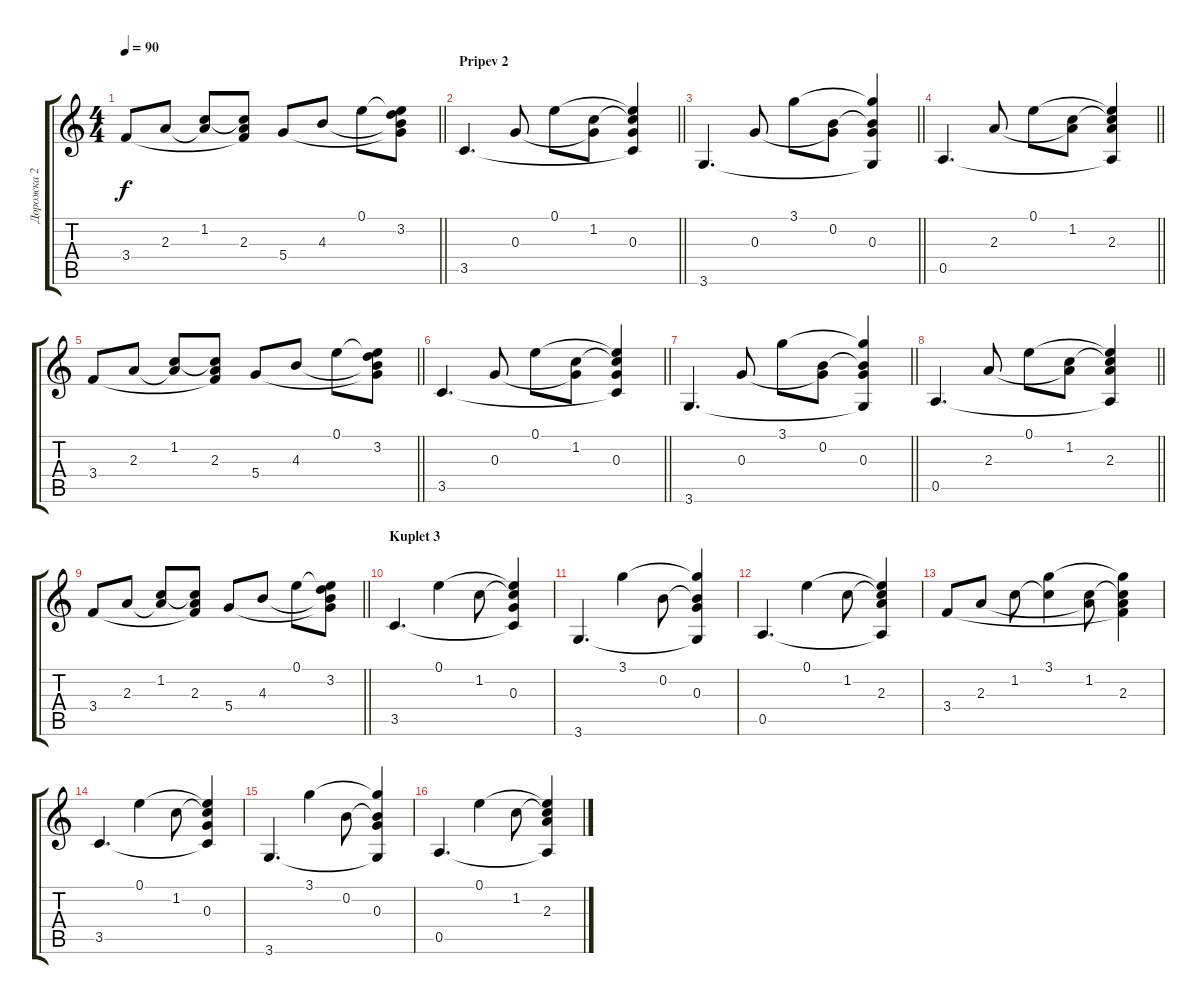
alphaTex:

\track ("Дорожка 2" "Дорожка 2") {instrument acousticguitarsteel}
\staff {score tabs}
\tuning (E4 B3 G3 D3 A2 E2) {hide}
\ts (4 4)
\tempo 90
\clef g2
\barLineRight lightlight
\ks c
3.4.8{dy f} 2.3.8 (1.2 2.3{t}).8 (1.2{t} 2.3 3.4{t}).8 5.4.8 4.3.8 0.1.8 (0.1{t} 3.2 4.3{t} 5.4{t}).8 |
\section ("" "Pripev 2")
\barLineRight lightlight
3.5.4{d} 0.3.8 0.1.8 (1.2 0.3{t}).8 (0.1{t} 1.2{t} 0.3 3.5{t}).4 |
\barLineRight lightlight
3.6.4{d} 0.3.8 3.1.8 (0.2 0.3{t}).8 (3.1{t} 0.2{t} 0.3 3.6{t}).4 |
\barLineRight lightlight
0.5.4{d} 2.3.8 0.1.8 (1.2 2.3{t}).8 (0.1{t} 1.2{t} 2.3 0.5{t}).4 |
\barLineRight lightlight
3.4.8 2.3.8 (1.2 2.3{t}).8 (1.2{t} 2.3 3.4{t}).8 5.4.8 4.3.8 0.1.8 (0.1{t} 3.2 4.3{t} 5.4{t}).8 |
\barLineRight lightlight
3.5.4{d} 0.3.8 0.1.8 (1.2 0.3{t}).8 (0.1{t} 1.2{t} 0.3 3.5{t}).4 |
\barLineRight lightlight
3.6.4{d} 0.3.8 3.1.8 (0.2 0.3{t}).8 (3.1{t} 0.2{t} 0.3 3.6{t}).4 |
\barLineRight lightlight
0.5.4{d} 2.3.8 0.1.8 (1.2 2.3{t}).8 (0.1{t} 1.2{t} 2.3 0.5{t}).4 |
\barLineRight lightlight
3.4.8 2.3.8 (1.2 2.3{t}).8 (1.2{t} 2.3 3.4{t}).8 5.4.8 4.3.8 0.1.8 (0.1{t} 3.2 4.3{t} 5.4{t}).8 |
\section ("" "Kuplet 3")
3.5.4{d} 0.1.4 1.2.8 (0.1{t} 1.2{t} 0.3 3.5{t}).4 |
3.6.4{d} 3.1.4 0.2.8 (3.1{t} 0.2{t} 0.3 3.6{t}).4 |
0.5.4{d} 0.1.4 1.2.8 (0.1{t} 1.2{t} 2.3 0.5{t}).4 |
3.4.8 2.3.8 1.2.8 (3.1 1.2{t}).4 (1.2 2.3{t}).8 (3.1{t} 1.2{t} 2.3 3.4{t}).4 |
3.5.4{d} 0.1.4 1.2.8 (0.1{t} 1.2{t} 0.3 3.5{t}).4 |
3.6.4{d} 3.1.4 0.2.8 (3.1{t} 0.2{t} 0.3 3.6{t}).4 |
0.5.4{d} 0.1.4 1.2.8 (0.1{t} 1.2{t} 2.3 0.5{t}).4
